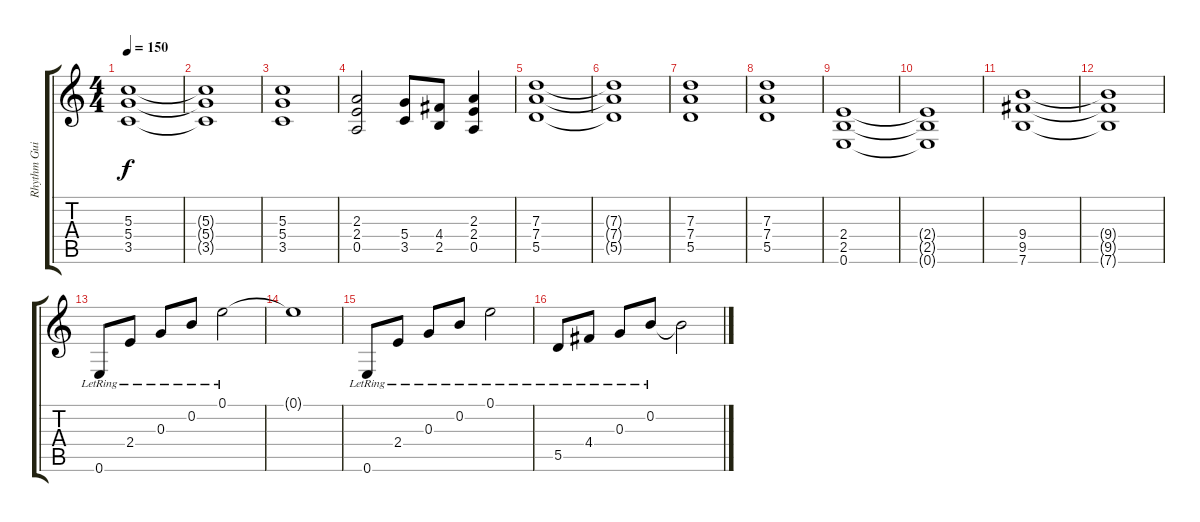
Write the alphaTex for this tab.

\track ("Rhythm Guitar" "Rhythm Gui") {instrument distortionguitar}
\staff {score tabs}
\tuning (E4 B3 G3 D3 A2 E2) {hide}
\ts (4 4)
\tempo 150
\clef g2
\ks c
(5.3 5.4 3.5).1{dy f} |
(5.3{t} 5.4{t} 3.5{t}).1 |
(5.3 5.4 3.5).1 |
(2.3 2.4 0.5).2 (5.4 3.5).8 (4.4 2.5).8 (2.3 2.4 0.5).4 |
(7.3 7.4 5.5).1 |
(7.3{t} 7.4{t} 5.5{t}).1 |
(7.3 7.4 5.5).1 |
(7.3 7.4 5.5).1 |
(2.4 2.5 0.6).1 |
(2.4{t} 2.5{t} 0.6{t}).1 |
(9.4 9.5 7.6).1 |
(9.4{t} 9.5{t} 7.6{t}).1 |
0.6{lr}.8{instrument acousticguitarsteel} 2.4{lr}.8 0.3{lr}.8 0.2{lr}.8 0.1{lr}.2 |
0.1{t}.1 |
0.6{lr}.8 2.4{lr}.8 0.3{lr}.8 0.2{lr}.8 0.1{lr}.2 |
5.5{lr}.8 4.4{lr}.8 0.3{lr}.8 0.2{lr}.8 0.2{t}.2
